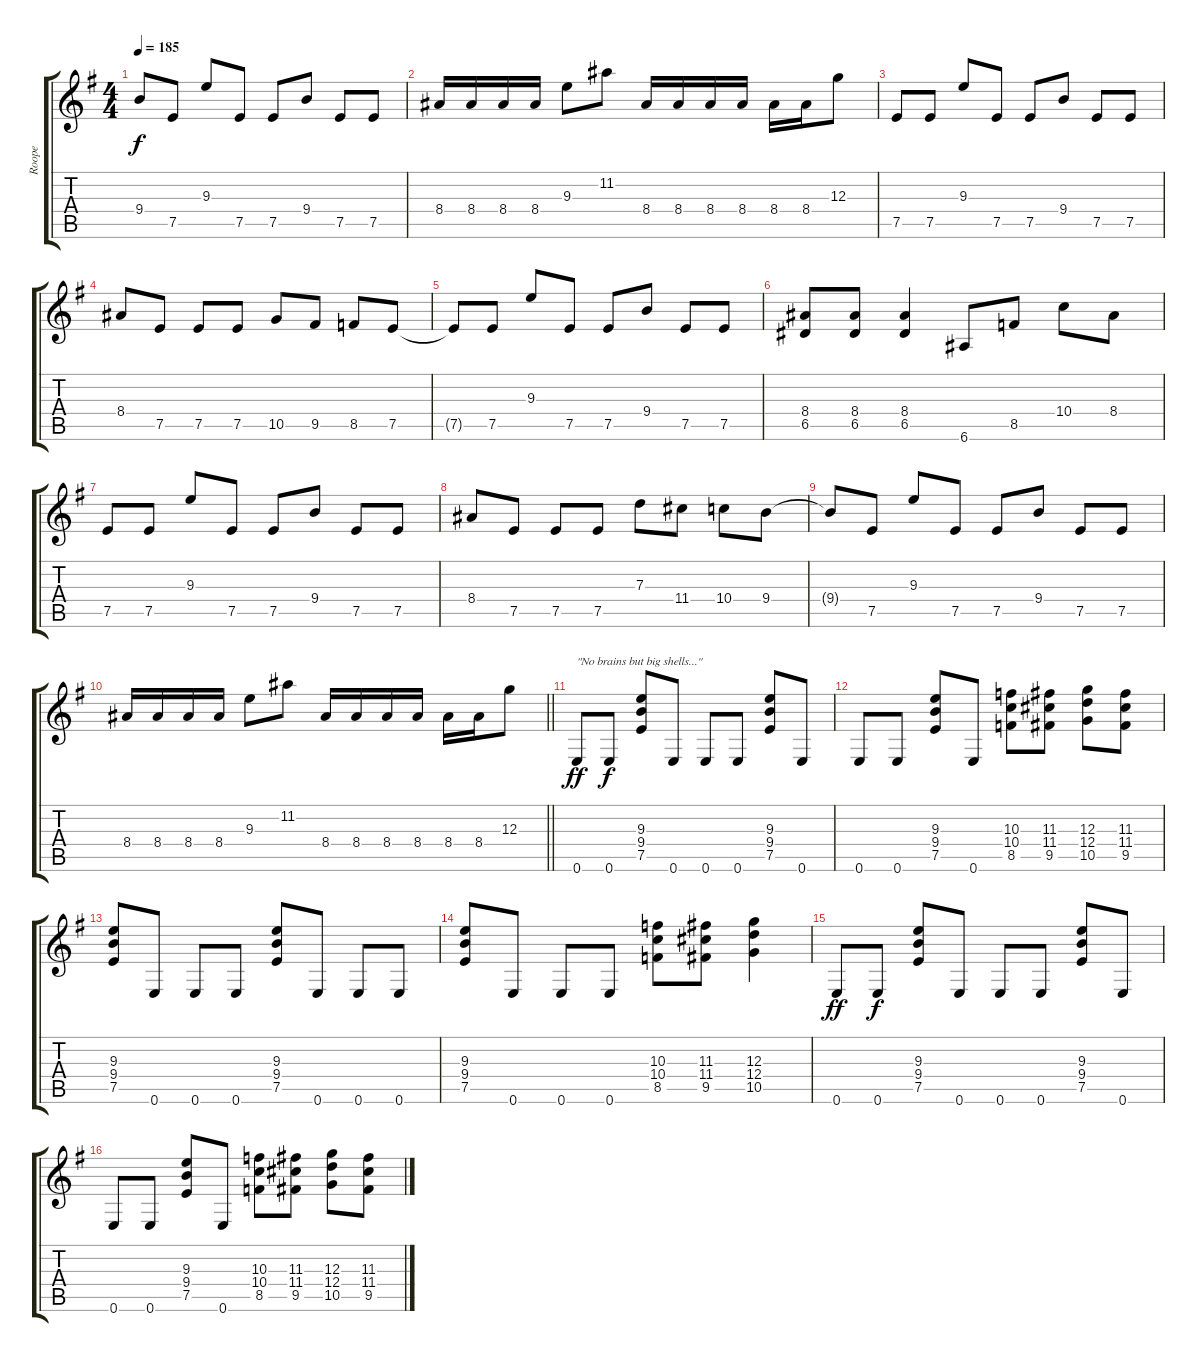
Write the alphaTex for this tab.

\track ("Roope" "Roope") {instrument distortionguitar}
\staff {score tabs}
\tuning (E4 B3 G3 D3 A2 E2) {hide}
\ts (4 4)
\tempo 185
\clef g2
\ks g
9.4{t}.8{dy f} 7.5.8 9.3.8 7.5.8 7.5.8 9.4.8 7.5.8 7.5.8 |
8.4.16 8.4.16 8.4.16 8.4.16 9.3.8 11.2.8 8.4.16 8.4.16 8.4.16 8.4.16 8.4.16 8.4.16 12.3.8 |
7.5.8 7.5.8 9.3.8 7.5.8 7.5.8 9.4.8 7.5.8 7.5.8 |
8.4.8 7.5.8 7.5.8 7.5.8 10.5.8 9.5.8 8.5.8 7.5.8 |
7.5{t}.8 7.5.8 9.3.8 7.5.8 7.5.8 9.4.8 7.5.8 7.5.8 |
(8.4 6.5).8 (8.4 6.5).8 (8.4 6.5).4 6.6.8 8.5.8 10.4.8 8.4.8 |
7.5.8 7.5.8 9.3.8 7.5.8 7.5.8 9.4.8 7.5.8 7.5.8 |
8.4.8 7.5.8 7.5.8 7.5.8 7.3.8 11.4.8 10.4.8 9.4.8 |
9.4{t}.8 7.5.8 9.3.8 7.5.8 7.5.8 9.4.8 7.5.8 7.5.8 |
\barLineRight lightlight
8.4.16 8.4.16 8.4.16 8.4.16 9.3.8 11.2.8 8.4.16 8.4.16 8.4.16 8.4.16 8.4.16 8.4.16 12.3.8 |
0.6.8{txt "\"No brains but big shells...\"" dy ff} 0.6.8{dy f} (9.3 9.4 7.5).8 0.6.8 0.6.8 0.6.8 (9.3 9.4 7.5).8 0.6.8 |
0.6.8 0.6.8 (9.3 9.4 7.5).8 0.6.8 (10.3 10.4 8.5).8 (11.3 11.4 9.5).8 (12.3 12.4 10.5).8 (11.3 11.4 9.5).8 |
(9.3 9.4 7.5).8 0.6.8 0.6.8 0.6.8 (9.3 9.4 7.5).8 0.6.8 0.6.8 0.6.8 |
(9.3 9.4 7.5).8 0.6.8 0.6.8 0.6.8 (10.3 10.4 8.5).8 (11.3 11.4 9.5).8 (12.3 12.4 10.5).4 |
0.6.8{dy ff} 0.6.8{dy f} (9.3 9.4 7.5).8 0.6.8 0.6.8 0.6.8 (9.3 9.4 7.5).8 0.6.8 |
0.6.8 0.6.8 (9.3 9.4 7.5).8 0.6.8 (10.3 10.4 8.5).8 (11.3 11.4 9.5).8 (12.3 12.4 10.5).8 (11.3 11.4 9.5).8
